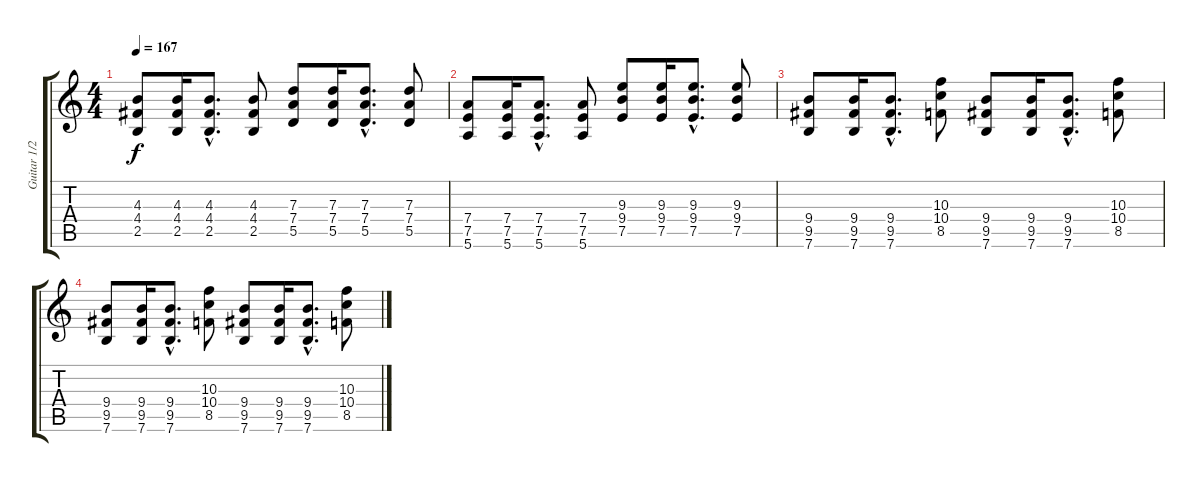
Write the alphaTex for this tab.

\track ("Guitar 1/2 - Brett Gurewitz/Greg Hetson" "Guitar 1/2") {instrument distortionguitar}
\staff {score tabs}
\tuning (E4 B3 G3 D3 A2 E2) {hide}
\ts (4 4)
\tempo 167
\clef g2
\ks c
(4.3 4.4 2.5).8{dy f} (4.3 4.4 2.5).16 (4.3{hac} 4.4{hac} 2.5{hac}).8{d} (4.3 4.4 2.5).8 (7.3 7.4 5.5).8 (7.3 7.4 5.5).16 (7.3{hac} 7.4{hac} 5.5{hac}).8{d} (7.3 7.4 5.5).8 |
(7.4 7.5 5.6).8 (7.4 7.5 5.6).16 (7.4{hac} 7.5{hac} 5.6{hac}).8{d} (7.4 7.5 5.6).8 (9.3 9.4 7.5).8 (9.3 9.4 7.5).16 (9.3{hac} 9.4{hac} 7.5{hac}).8{d} (9.3 9.4 7.5).8 |
(9.4 9.5 7.6).8 (9.4 9.5 7.6).16 (9.4{hac} 9.5{hac} 7.6{hac}).8{d} (10.3 10.4 8.5).8 (9.4 9.5 7.6).8 (9.4 9.5 7.6).16 (9.4{hac} 9.5{hac} 7.6{hac}).8{d} (10.3 10.4 8.5).8 |
(9.4 9.5 7.6).8 (9.4 9.5 7.6).16 (9.4{hac} 9.5{hac} 7.6{hac}).8{d} (10.3 10.4 8.5).8 (9.4 9.5 7.6).8 (9.4 9.5 7.6).16 (9.4{hac} 9.5{hac} 7.6{hac}).8{d} (10.3 10.4 8.5).8
